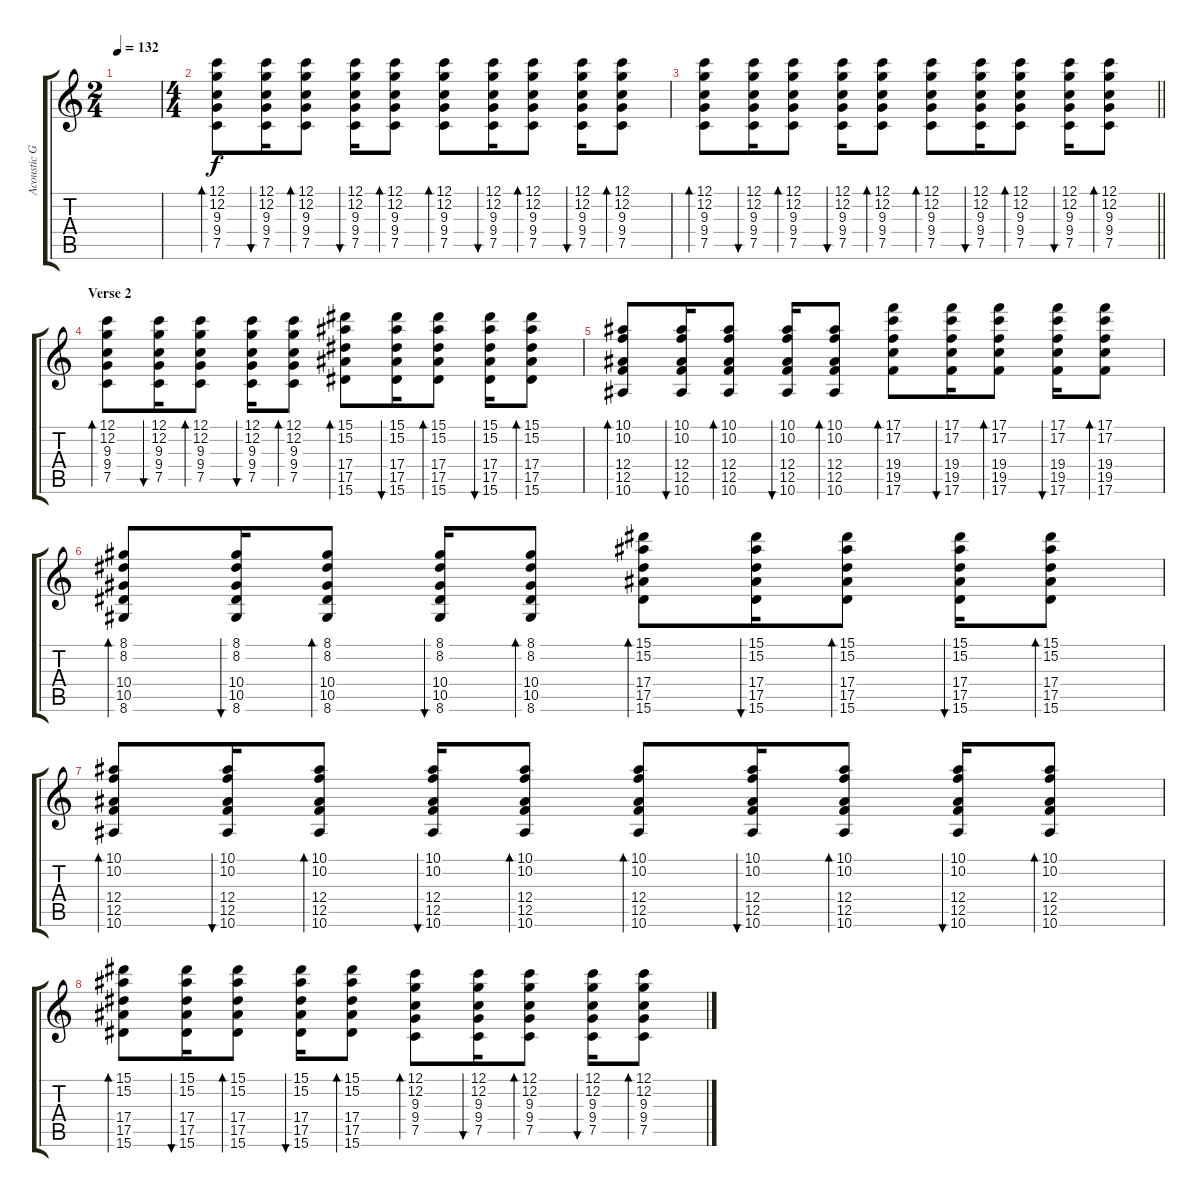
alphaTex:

\track ("Acoustic Guitar" "Acoustic G") {instrument acousticguitarsteel}
\staff {score tabs}
\tuning (C4 G3 Eb3 Bb2 F2 C2) {hide}
\ts (2 4)
\tempo 132
\clef g2
\ks c
|
\ts (4 4)
(12.1 12.2 9.3 9.4 7.5).8{bd 60} (12.1 12.2 9.3 9.4 7.5).16{bu 60} (12.1 12.2 9.3 9.4 7.5).8{bd 60} (12.1 12.2 9.3 9.4 7.5).16{bu 60} (12.1 12.2 9.3 9.4 7.5).8{bd 60} (12.1 12.2 9.3 9.4 7.5).8{bd 60} (12.1 12.2 9.3 9.4 7.5).16{bu 60} (12.1 12.2 9.3 9.4 7.5).8{bd 60} (12.1 12.2 9.3 9.4 7.5).16{bu 60} (12.1 12.2 9.3 9.4 7.5).8{bd 60} |
\barLineRight lightlight
(12.1 12.2 9.3 9.4 7.5).8{bd 60} (12.1 12.2 9.3 9.4 7.5).16{bu 60} (12.1 12.2 9.3 9.4 7.5).8{bd 60} (12.1 12.2 9.3 9.4 7.5).16{bu 60} (12.1 12.2 9.3 9.4 7.5).8{bd 60} (12.1 12.2 9.3 9.4 7.5).8{bd 60} (12.1 12.2 9.3 9.4 7.5).16{bu 60} (12.1 12.2 9.3 9.4 7.5).8{bd 60} (12.1 12.2 9.3 9.4 7.5).16{bu 60} (12.1 12.2 9.3 9.4 7.5).8{bd 60} |
\section ("" "Verse 2")
(12.1 12.2 9.3 9.4 7.5).8{bd 60} (12.1 12.2 9.3 9.4 7.5).16{bu 60} (12.1 12.2 9.3 9.4 7.5).8{bd 60} (12.1 12.2 9.3 9.4 7.5).16{bu 60} (12.1 12.2 9.3 9.4 7.5).8{bd 60} (15.1 15.2 17.4 17.5 15.6).8{bd 60} (15.1 15.2 17.4 17.5 15.6).16{bu 60} (15.1 15.2 17.4 17.5 15.6).8{bd 60} (15.1 15.2 17.4 17.5 15.6).16{bu 60} (15.1 15.2 17.4 17.5 15.6).8{bd 60} |
(10.1 10.2 12.4 12.5 10.6).8{bd 60} (10.1 10.2 12.4 12.5 10.6).16{bu 60} (10.1 10.2 12.4 12.5 10.6).8{bd 60} (10.1 10.2 12.4 12.5 10.6).16{bu 60} (10.1 10.2 12.4 12.5 10.6).8{bd 60} (17.1 17.2 19.4 19.5 17.6).8{bd 60} (17.1 17.2 19.4 19.5 17.6).16{bu 60} (17.1 17.2 19.4 19.5 17.6).8{bd 60} (17.1 17.2 19.4 19.5 17.6).16{bu 60} (17.1 17.2 19.4 19.5 17.6).8{bd 60} |
(8.1 8.2 10.4 10.5 8.6).8{bd 60} (8.1 8.2 10.4 10.5 8.6).16{bu 60} (8.1 8.2 10.4 10.5 8.6).8{bd 60} (8.1 8.2 10.4 10.5 8.6).16{bu 60} (8.1 8.2 10.4 10.5 8.6).8{bd 60} (15.1 15.2 17.4 17.5 15.6).8{bd 60} (15.1 15.2 17.4 17.5 15.6).16{bu 60} (15.1 15.2 17.4 17.5 15.6).8{bd 60} (15.1 15.2 17.4 17.5 15.6).16{bu 60} (15.1 15.2 17.4 17.5 15.6).8{bd 60} |
(10.1 10.2 12.4 12.5 10.6).8{bd 60} (10.1 10.2 12.4 12.5 10.6).16{bu 60} (10.1 10.2 12.4 12.5 10.6).8{bd 60} (10.1 10.2 12.4 12.5 10.6).16{bu 60} (10.1 10.2 12.4 12.5 10.6).8{bd 60} (10.1 10.2 12.4 12.5 10.6).8{bd 60} (10.1 10.2 12.4 12.5 10.6).16{bu 60} (10.1 10.2 12.4 12.5 10.6).8{bd 60} (10.1 10.2 12.4 12.5 10.6).16{bu 60} (10.1 10.2 12.4 12.5 10.6).8{bd 60} |
(15.1 15.2 17.4 17.5 15.6).8{bd 60} (15.1 15.2 17.4 17.5 15.6).16{bu 60} (15.1 15.2 17.4 17.5 15.6).8{bd 60} (15.1 15.2 17.4 17.5 15.6).16{bu 60} (15.1 15.2 17.4 17.5 15.6).8{bd 60} (12.1 12.2 9.3 9.4 7.5).8{bd 60} (12.1 12.2 9.3 9.4 7.5).16{bu 60} (12.1 12.2 9.3 9.4 7.5).8{bd 60} (12.1 12.2 9.3 9.4 7.5).16{bu 60} (12.1 12.2 9.3 9.4 7.5).8{bd 60}
